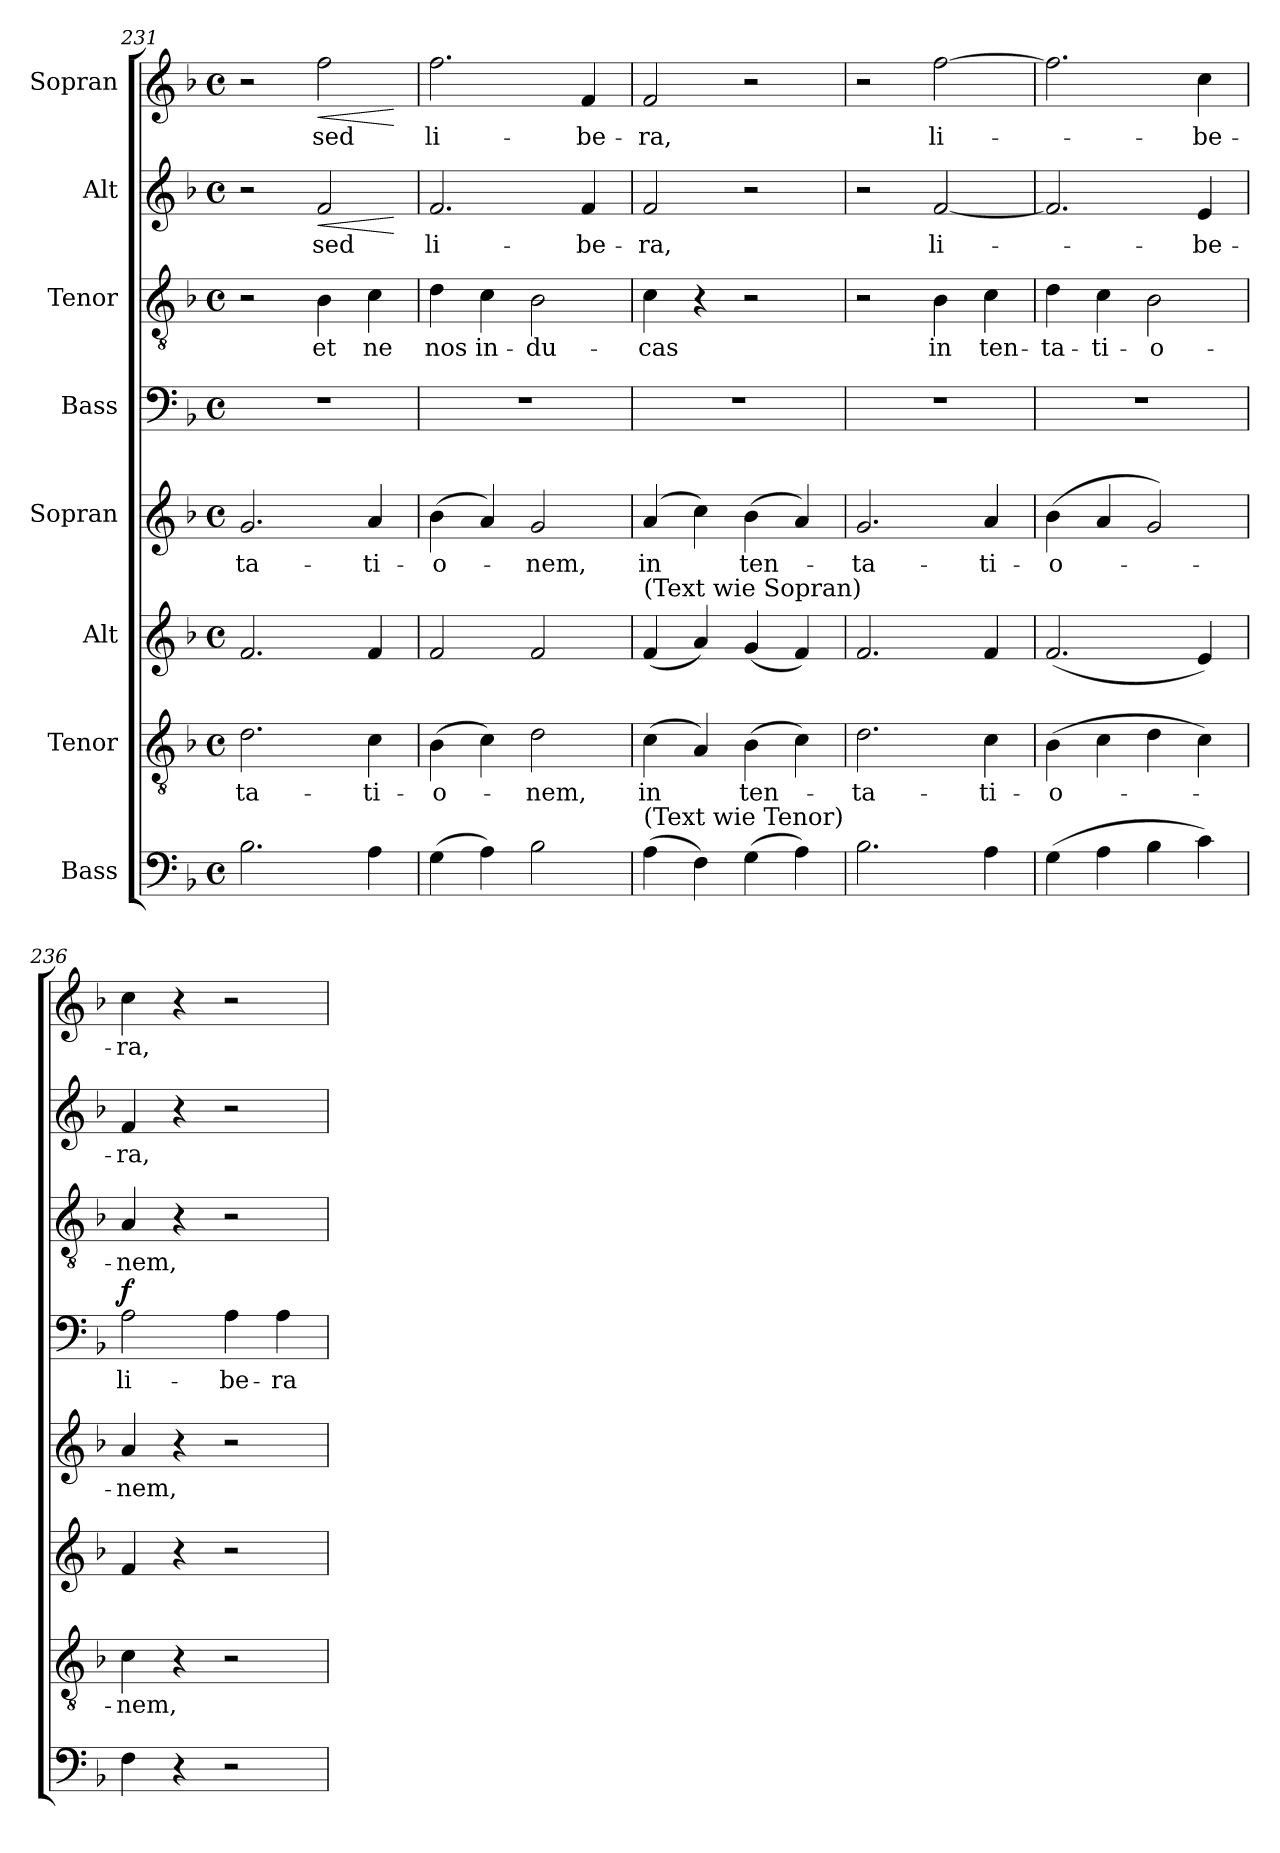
**kern	**kern	**text	**kern	**kern	**text	**kern	**text	**dynam	**kern	**text	**kern	**text	**dynam	**kern	**text	**dynam
*part8	*part7	*part7	*part6	*part5	*part5	*part4	*part4	*part4	*part3	*part3	*part2	*part2	*part2	*part1	*part1	*part1
*staff8	*staff7	*staff7	*staff6	*staff5	*staff5	*staff4	*staff4	*staff4	*staff3	*staff3	*staff2	*staff2	*staff2	*staff1	*staff1	*staff1
*I"Bass	*I"Tenor	*	*I"Alt	*I"Sopran	*	*I"Bass	*	*	*I"Tenor	*	*I"Alt	*	*	*I"Sopran	*	*
*clefF4	*clefGv2	*	*clefG2	*clefG2	*	*clefF4	*	*	*clefGv2	*	*clefG2	*	*	*clefG2	*	*
*k[b-]	*k[b-]	*	*k[b-]	*k[b-]	*	*k[b-]	*	*	*k[b-]	*	*k[b-]	*	*	*k[b-]	*	*
*M4/4	*M4/4	*	*M4/4	*M4/4	*	*M4/4	*	*	*M4/4	*	*M4/4	*	*	*M4/4	*	*
*met(c)	*met(c)	*	*met(c)	*met(c)	*	*met(c)	*	*	*met(c)	*	*met(c)	*	*	*met(c)	*	*
=231	=231	=231	=231	=231	=231	=231	=231	=231	=231	=231	=231	=231	=231	=231	=231	=231
!	!	!LO:LY:b	!	!	!LO:LY:b	!	!	!	!	!	!	!	!	!	!	!
2.B-\	2.d\	-ta-	2.f/	2.g/	-ta-	1r	.	.	2r	.	2r	.	.	2r	.	.
!	!	!	!	!	!	!	!	!	!	!LO:LY:b	!	!LO:LY:b	!LO:HP:b	!	!LO:LY:b	!LO:HP:b
.	.	.	.	.	.	.	.	.	4B-\	et	2f/	sed	<	2ff\	sed	<
!	!	!LO:LY:b	!	!	!LO:LY:b	!	!	!	!	!LO:LY:b	!	!	!	!	!	!
4A\	4c\	-ti-	4f/	4a/	-ti-	.	.	.	4c\	ne	.	.	.	.	.	.
.	.	.	.	.	.	.	.	.	.	.	.	.	[	.	.	[
=232	=232	=232	=232	=232	=232	=232	=232	=232	=232	=232	=232	=232	=232	=232	=232	=232
!	!	!LO:LY:b	!	!	!LO:LY:b	!	!	!	!	!LO:LY:b	!	!LO:LY:b	!	!	!LO:LY:b	!
(4G\	(4B-\	-o-	2f/	(4b-\	-o-	1r	.	.	4d\	nos	2.f/	li-	.	2.ff\	li-	.
!	!	!	!	!	!	!	!	!	!	!LO:LY:b	!	!	!	!	!	!
4A\)	4c\)	.	.	4a/)	.	.	.	.	4c\	in-	.	.	.	.	.	.
!	!	!LO:LY:b	!	!	!LO:LY:b	!	!	!	!	!LO:LY:b	!	!	!	!	!	!
2B-\	2d\	-nem,	2f/	2g/	-nem,	.	.	.	2B-\	-du-	.	.	.	.	.	.
!	!	!	!	!	!	!	!	!	!	!	!	!LO:LY:b	!	!	!LO:LY:b	!
.	.	.	.	.	.	.	.	.	.	.	4f/	-be-	.	4f/	-be-	.
!!LO:PB:g=z
=233	=233	=233	=233	=233	=233	=233	=233	=233	=233	=233	=233	=233	=233	=233	=233	=233
!	!	!	!LO:TX:a:t=(Text wie Sopran)	!	!	!	!	!	!	!	!	!	!	!	!	!
!LO:TX:a:t=(Text wie Tenor)	!	!	!	!	!	!	!	!	!	!	!	!	!	!	!	!
!	!	!LO:LY:b	!	!	!LO:LY:b	!	!	!	!	!LO:LY:b	!	!LO:LY:b	!	!	!LO:LY:b	!
(4A\	(4c\	in	(4f/	(4a/	in	1r	.	.	4c\	-cas	2f/	-ra,	.	2f/	-ra,	.
4F\)	4A/)	.	4a/)	4cc\)	.	.	.	.	4r	.	.	.	.	.	.	.
!	!	!LO:LY:b	!	!	!LO:LY:b	!	!	!	!	!	!	!	!	!	!	!
(4G\	(4B-\	ten-	(4g/	(4b-\	ten-	.	.	.	2r	.	2r	.	.	2r	.	.
4A\)	4c\)	.	4f/)	4a/)	.	.	.	.	.	.	.	.	.	.	.	.
=234	=234	=234	=234	=234	=234	=234	=234	=234	=234	=234	=234	=234	=234	=234	=234	=234
!	!	!LO:LY:b	!	!	!LO:LY:b	!	!	!	!	!	!	!	!	!	!	!
2.B-\	2.d\	-ta-	2.f/	2.g/	-ta-	1r	.	.	2r	.	2r	.	.	2r	.	.
!	!	!	!	!	!	!	!	!	!	!LO:LY:b	!	!LO:LY:b	!	!	!LO:LY:b	!
.	.	.	.	.	.	.	.	.	4B-\	in	[2f/	li-	.	[2ff\	li-	.
!	!	!LO:LY:b	!	!	!LO:LY:b	!	!	!	!	!LO:LY:b	!	!	!	!	!	!
4A\	4c\	-ti-	4f/	4a/	-ti-	.	.	.	4c\	ten-	.	.	.	.	.	.
=235	=235	=235	=235	=235	=235	=235	=235	=235	=235	=235	=235	=235	=235	=235	=235	=235
!	!	!LO:LY:b	!	!	!LO:LY:b	!	!	!	!	!LO:LY:b	!	!	!	!	!	!
(4G\	(4B-\	-o-	(2.f/	(4b-\	-o-	1r	.	.	4d\	-ta-	2.f/]	.	.	2.ff\]	.	.
!	!	!	!	!	!	!	!	!	!	!LO:LY:b	!	!	!	!	!	!
4A\	4c\	.	.	4a/	.	.	.	.	4c\	-ti-	.	.	.	.	.	.
!	!	!	!	!	!	!	!	!	!	!LO:LY:b	!	!	!	!	!	!
4B-\	4d\	.	.	2g/)	.	.	.	.	2B-\	-o-	.	.	.	.	.	.
!	!	!	!	!	!	!	!	!	!	!	!	!LO:LY:b	!	!	!LO:LY:b	!
4c\)	4c\)	.	4e/)	.	.	.	.	.	.	.	4e/	-be-	.	4cc\	-be-	.
=236	=236	=236	=236	=236	=236	=236	=236	=236	=236	=236	=236	=236	=236	=236	=236	=236
!	!	!LO:LY:b	!	!	!LO:LY:b	!	!LO:LY:b	!LO:DY:a	!	!LO:LY:b	!	!LO:LY:b	!	!	!LO:LY:b	!
4F\	4c\	-nem,	4f/	4a/	-nem,	2A\	li-	f	4A/	-nem,	4f/	-ra,	.	4cc\	-ra,	.
4r	4r	.	4r	4r	.	.	.	.	4r	.	4r	.	.	4r	.	.
!	!	!	!	!	!	!	!LO:LY:b	!	!	!	!	!	!	!	!	!
2r	2r	.	2r	2r	.	4A\	-be-	.	2r	.	2r	.	.	2r	.	.
!	!	!	!	!	!	!	!LO:LY:b	!	!	!	!	!	!	!	!	!
.	.	.	.	.	.	4A\	-ra	.	.	.	.	.	.	.	.	.
=	=	=	=	=	=	=	=	=	=	=	=	=	=	=	=	=
*-	*-	*-	*-	*-	*-	*-	*-	*-	*-	*-	*-	*-	*-	*-	*-	*-
